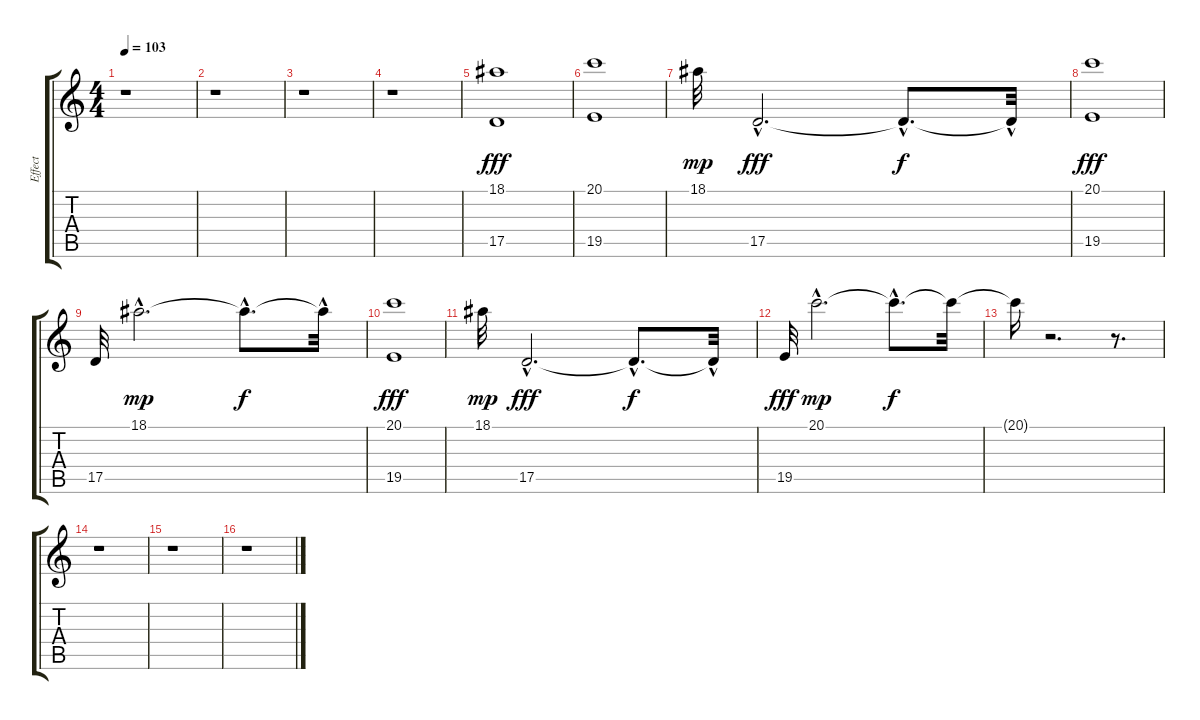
\track ("Effect" "Effect") {instrument pad8sweep}
\staff {score tabs}
\tuning (E4 B3 G3 D3 A2 E2) {hide}
\ts (4 4)
\tempo 103
\clef g2
\ks c
r.1{dy f} |
r.1 |
r.1 |
r.1 |
(18.1 17.5).1{dy fff} |
(20.1 19.5).1 |
18.1.32{dy mp} 17.5{hac}.2{d dy fff} 17.5{hac t}.8{d dy f} 17.5{hac t}.32 |
(20.1 19.5).1{dy fff} |
17.5.32 18.1{hac}.2{d dy mp} 18.1{hac t}.8{d dy f} 18.1{hac t}.32 |
(20.1 19.5).1{dy fff} |
18.1.32{dy mp} 17.5{hac}.2{d dy fff} 17.5{hac t}.8{d dy f} 17.5{hac t}.32 |
19.5.32{dy fff} 20.1{hac}.2{d dy mp} 20.1{hac t}.8{d dy f} 20.1{t}.32 |
20.1{t}.16 r.2{d} r.8{d} |
r.1 |
r.1 |
r.1
